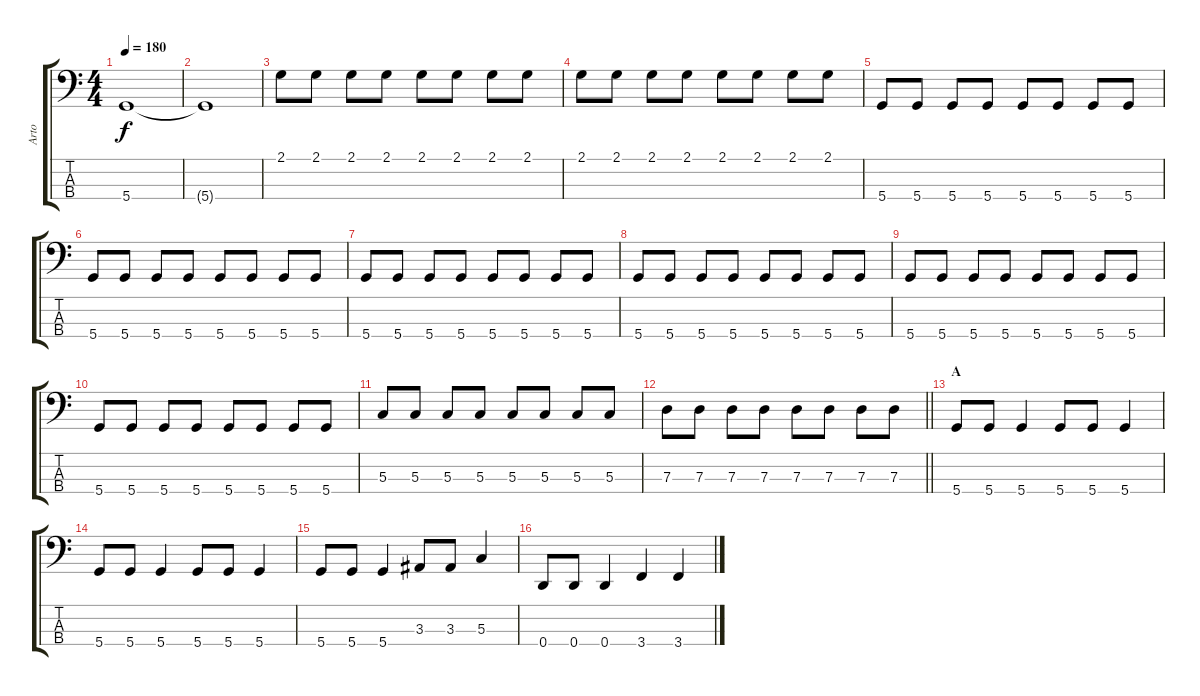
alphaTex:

\track ("Arto" "Arto") {instrument electricbasspick}
\staff {score tabs}
\tuning (F2 C2 G1 D1) {hide}
\ts (4 4)
\tempo 180
\clef f4
\ks c
5.4{t}.1{dy f} |
5.4{t}.1 |
2.1.8{volume 4} 2.1.8 2.1.8{volume 6} 2.1.8 2.1.8{volume 8} 2.1.8 2.1.8{volume 10} 2.1.8 |
2.1.8 2.1.8 2.1.8 2.1.8 2.1.8 2.1.8 2.1.8 2.1.8 |
5.4.8 5.4.8 5.4.8 5.4.8 5.4.8 5.4.8 5.4.8 5.4.8 |
5.4.8 5.4.8 5.4.8 5.4.8 5.4.8 5.4.8 5.4.8 5.4.8 |
5.4.8 5.4.8 5.4.8 5.4.8 5.4.8 5.4.8 5.4.8 5.4.8 |
5.4.8 5.4.8 5.4.8 5.4.8 5.4.8 5.4.8 5.4.8 5.4.8 |
5.4.8 5.4.8 5.4.8 5.4.8 5.4.8 5.4.8 5.4.8 5.4.8 |
5.4.8 5.4.8 5.4.8 5.4.8 5.4.8 5.4.8 5.4.8 5.4.8 |
5.3.8 5.3.8 5.3.8 5.3.8 5.3.8 5.3.8 5.3.8 5.3.8 |
\barLineRight lightlight
7.3.8 7.3.8 7.3.8 7.3.8 7.3.8 7.3.8 7.3.8 7.3.8 |
\section ("" "A")
5.4.8 5.4.8 5.4.4 5.4.8 5.4.8 5.4.4 |
5.4.8 5.4.8 5.4.4 5.4.8 5.4.8 5.4.4 |
5.4.8 5.4.8 5.4.4 3.3.8 3.3.8 5.3.4 |
0.4.8 0.4.8 0.4.4 3.4.4 3.4.4
